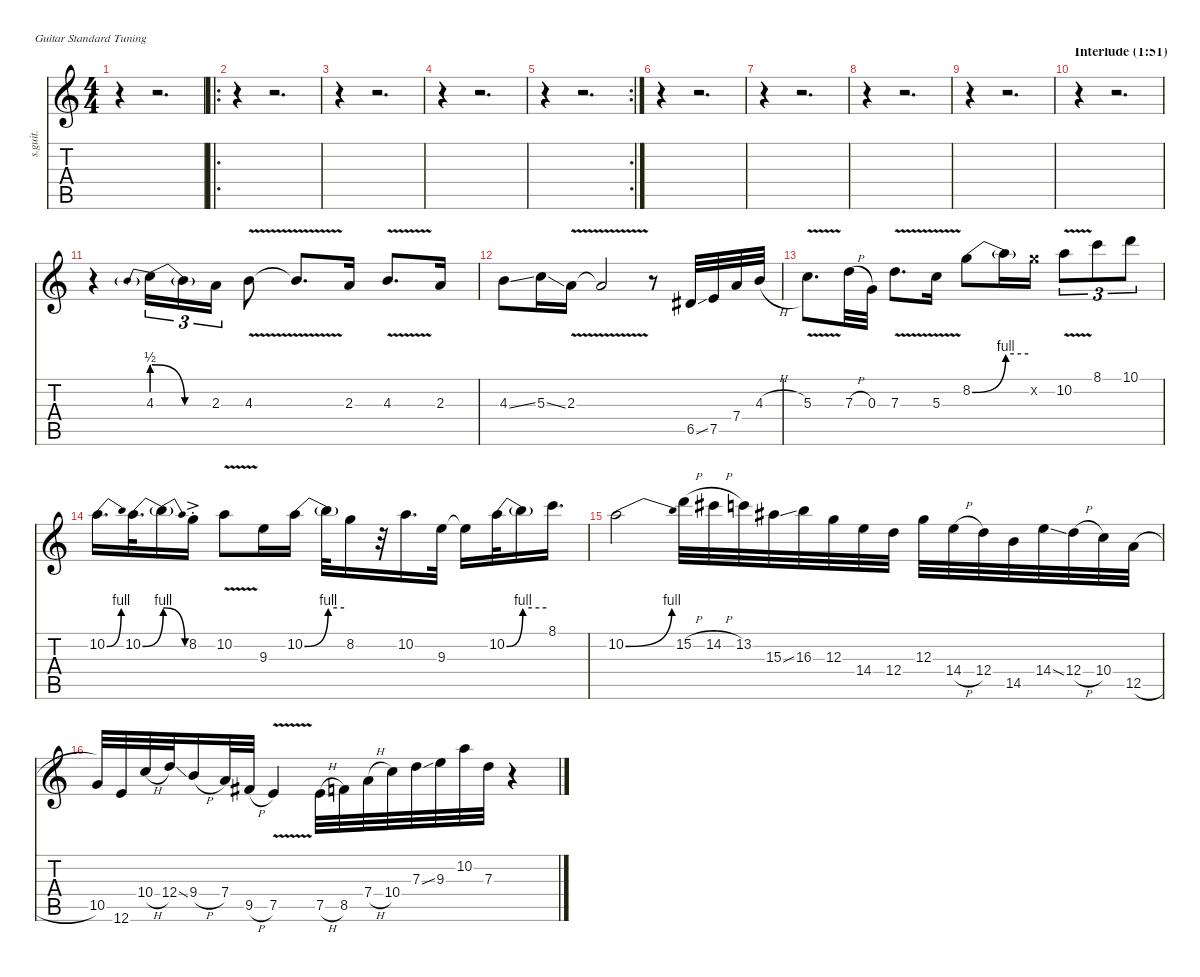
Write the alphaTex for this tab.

\defaultSystemsLayout 4
\hideDynamics
\bracketExtendMode nobrackets
\track ("Gtr II (overdrive)" "s.guit.") {instrument overdrivenguitar}
\staff {score tabs}
\tuning (E4 B3 G3 D3 A2 E2)
\ts (4 4)
\tempo (78 hide)
\clef g2
\ks c
r.4{dy mf} r.2{d} |
\ro
r.4 r.2{d} |
r.4 r.2{d} |
r.4 r.2{d} |
\rc 2
r.4 r.2{d} |
r.4 r.2{d} |
r.4 r.2{d} |
r.4 r.2{d} |
r.4 r.2{d} |
\section ("" "Interlude (1:51)")
r.4 r.2{d} |
r.4 4.3{be (prebendrelease 0 2 30 0)}.16{tu (3 2)} 4.3{be (hold 0 0 60 0) t}.16{tu (3 2)} 2.3.16{tu (3 2)} 4.3{v}.8 4.3{v t}.8{d} 2.3.16 4.3{v}.8{d} 2.3.16 |
4.3{ss}.8 5.3{ss}.16 2.3{v}.16 2.3{v t}.2 r.8 6.5{ss acc #}.32 7.5.32 7.4.32 4.3{h}.32 |
5.3{v}.8{d} 7.3{h}.32 0.3.32 7.3{v}.8{d} 5.3{v}.16 8.2{be (bend 0 0 15 4)}.8 8.2{be (hold 0 4 60 4) t}.16 8.2{x}.16 10.2{v}.8{tu (3 2)} 8.1.8{tu (3 2)} 10.1.8{tu (3 2)} |
10.2{be (bend 0 0 15 4)}.16{d} 10.2{be (bend 0 0 15 4)}.32{d} 10.2{be (release 0 4 30 0) t}.16 8.2{ac st}.16{dy p} 10.2{v}.8{dy mf} 9.3.16 10.2{be (bend 0 0 15 4)}.16 10.2{be (hold 0 4 60 4) t}.32 8.2.16 r.32 10.2.16{d} 9.3.32 9.3{t}.16 10.2{be (bend 0 0 15 4)}.32 10.2{be (hold 0 4 60 4) t}.16 8.1.16{d} |
10.2{be (bend 0 0 15 4)}.2 15.2{h}.32 14.2{h acc #}.32 13.2.32 15.3{ss acc #}.32 16.3.32 12.3.32 14.4.32 12.4.32 12.3.32 14.4{h}.32 12.4.32 14.5.32 14.4{ss}.32 12.4{h}.32 10.4.32 12.5{h}.32 |
10.5.32 12.6.32 10.4{h}.32 12.4{ss}.32 9.4{h}.16 7.4.32 9.5{h acc #}.32 7.5{v}.4 7.5{h}.32 8.5.32 7.4{h}.32 10.4.32 7.3{ss}.32 9.3.32 10.2.32 7.3.32 r.4
